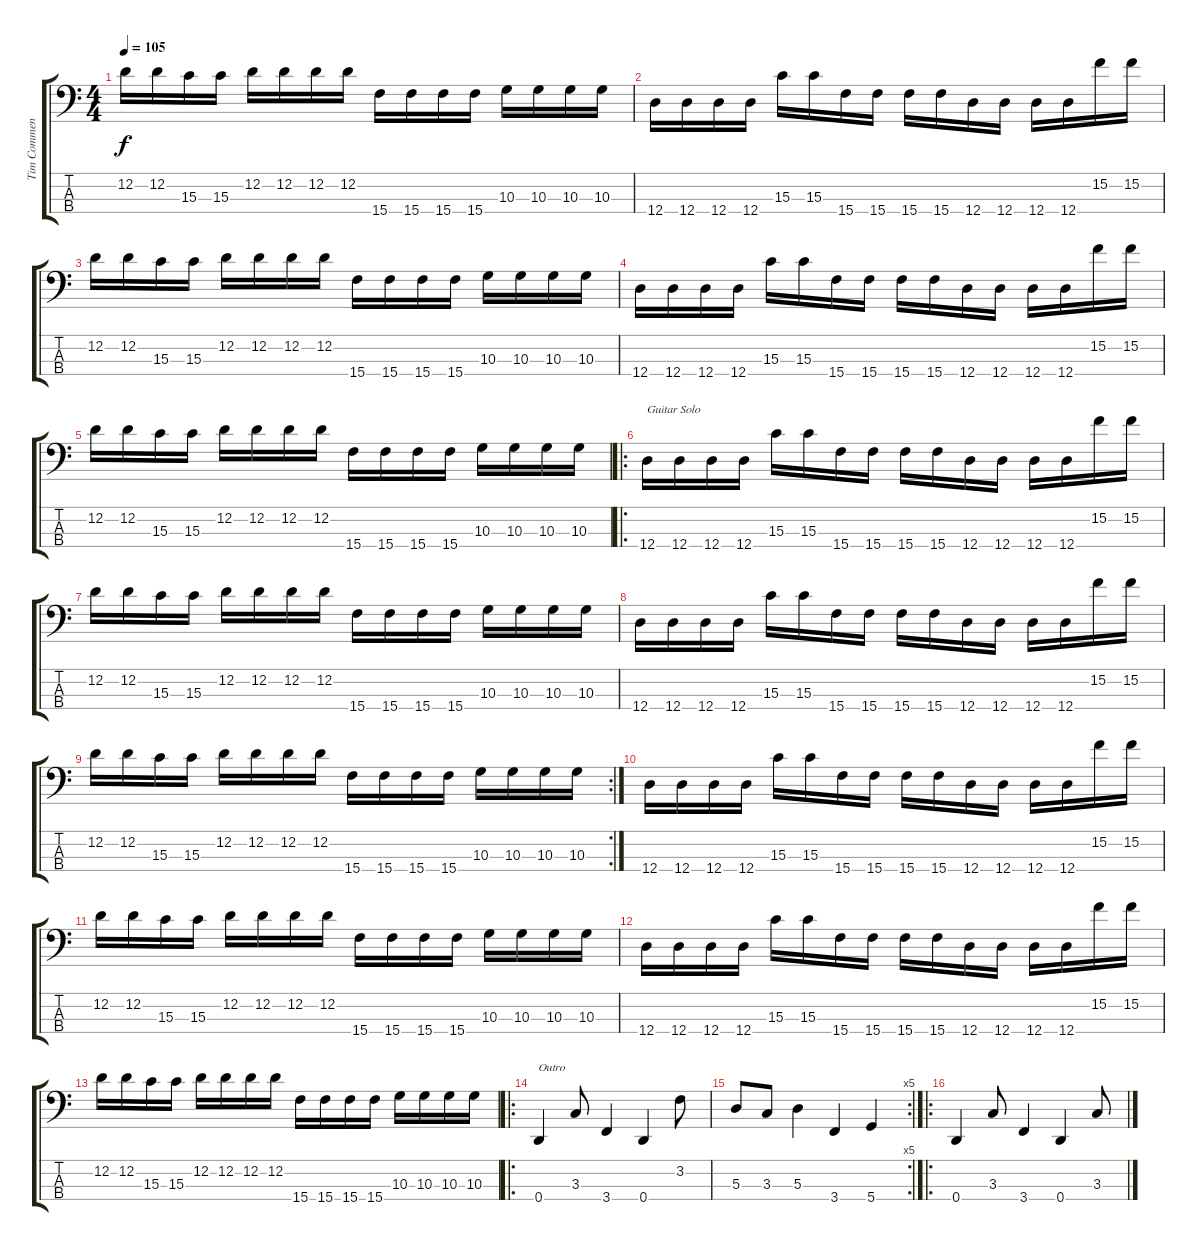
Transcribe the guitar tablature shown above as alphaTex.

\track ("Tim Commenford" "Tim Commen") {instrument electricbassfinger}
\staff {score tabs}
\tuning (G2 D2 A1 D1) {hide}
\ts (4 4)
\tempo 105
\clef f4
\ks c
12.2.16{dy f} 12.2.16 15.3.16 15.3.16 12.2.16 12.2.16 12.2.16 12.2.16 15.4.16 15.4.16 15.4.16 15.4.16 10.3.16 10.3.16 10.3.16 10.3.16 |
12.4.16 12.4.16 12.4.16 12.4.16 15.3.16 15.3.16 15.4.16 15.4.16 15.4.16 15.4.16 12.4.16 12.4.16 12.4.16 12.4.16 15.2.16 15.2.16 |
12.2.16 12.2.16 15.3.16 15.3.16 12.2.16 12.2.16 12.2.16 12.2.16 15.4.16 15.4.16 15.4.16 15.4.16 10.3.16 10.3.16 10.3.16 10.3.16 |
12.4.16 12.4.16 12.4.16 12.4.16 15.3.16 15.3.16 15.4.16 15.4.16 15.4.16 15.4.16 12.4.16 12.4.16 12.4.16 12.4.16 15.2.16 15.2.16 |
12.2.16 12.2.16 15.3.16 15.3.16 12.2.16 12.2.16 12.2.16 12.2.16 15.4.16 15.4.16 15.4.16 15.4.16 10.3.16 10.3.16 10.3.16 10.3.16 |
\ro
12.4.16{txt "Guitar Solo"} 12.4.16 12.4.16 12.4.16 15.3.16 15.3.16 15.4.16 15.4.16 15.4.16 15.4.16 12.4.16 12.4.16 12.4.16 12.4.16 15.2.16 15.2.16 |
12.2.16 12.2.16 15.3.16 15.3.16 12.2.16 12.2.16 12.2.16 12.2.16 15.4.16 15.4.16 15.4.16 15.4.16 10.3.16 10.3.16 10.3.16 10.3.16 |
12.4.16 12.4.16 12.4.16 12.4.16 15.3.16 15.3.16 15.4.16 15.4.16 15.4.16 15.4.16 12.4.16 12.4.16 12.4.16 12.4.16 15.2.16 15.2.16 |
\rc 2
12.2.16 12.2.16 15.3.16 15.3.16 12.2.16 12.2.16 12.2.16 12.2.16 15.4.16 15.4.16 15.4.16 15.4.16 10.3.16 10.3.16 10.3.16 10.3.16 |
12.4.16 12.4.16 12.4.16 12.4.16 15.3.16 15.3.16 15.4.16 15.4.16 15.4.16 15.4.16 12.4.16 12.4.16 12.4.16 12.4.16 15.2.16 15.2.16 |
12.2.16 12.2.16 15.3.16 15.3.16 12.2.16 12.2.16 12.2.16 12.2.16 15.4.16 15.4.16 15.4.16 15.4.16 10.3.16 10.3.16 10.3.16 10.3.16 |
12.4.16 12.4.16 12.4.16 12.4.16 15.3.16 15.3.16 15.4.16 15.4.16 15.4.16 15.4.16 12.4.16 12.4.16 12.4.16 12.4.16 15.2.16 15.2.16 |
12.2.16 12.2.16 15.3.16 15.3.16 12.2.16 12.2.16 12.2.16 12.2.16 15.4.16 15.4.16 15.4.16 15.4.16 10.3.16 10.3.16 10.3.16 10.3.16 |
\ro
0.4.4{txt "Outro"} 3.3.8 3.4.4 0.4.4 3.2.8 |
\rc 5
5.3.8 3.3.8 5.3.4 3.4.4 5.4.4 |
\ro
0.4.4 3.3.8 3.4.4 0.4.4 3.3.8
